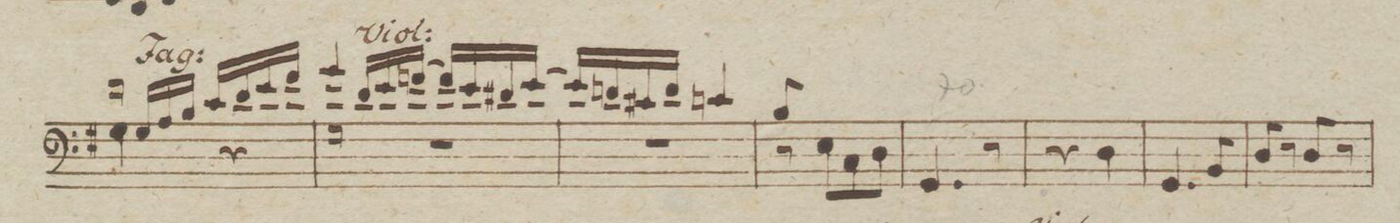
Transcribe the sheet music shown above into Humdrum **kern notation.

**kern
*I"Organo.
*clefF4
*k[f#]
*met(c)
*M2/4
*^
16r	4G\
16G/LL	.
16A/	.
16B/JJ	.
16c/LL	4r
16d/	.
16e/	.
16f#/JJ	.
=144	=144
*	*^
4g/	16r	2rGG
.	16d/LL	.
.	16e/	.
.	[>16fn/JJ	.
4ryy	16f/LL]	.
.	16e/	.
.	16d#X/	.
.	[>16e/JJ	.
=145	=145	=145
2ryy	16e/LL]	2rGG
.	16dn/	.
.	16c#X/	.
.	16d/JJ	.
.	4cn/	.
*	*v	*v
=146	=146
8B/	8r
8ryy	8E\L
4ryy	8C\
.	8D\J
*v	*v
=147
4.GG/
8r
=148
4r
4D\
=149
4.GG/
8BB/
=150
8D/
8r
8D/
8r
=151
*-
